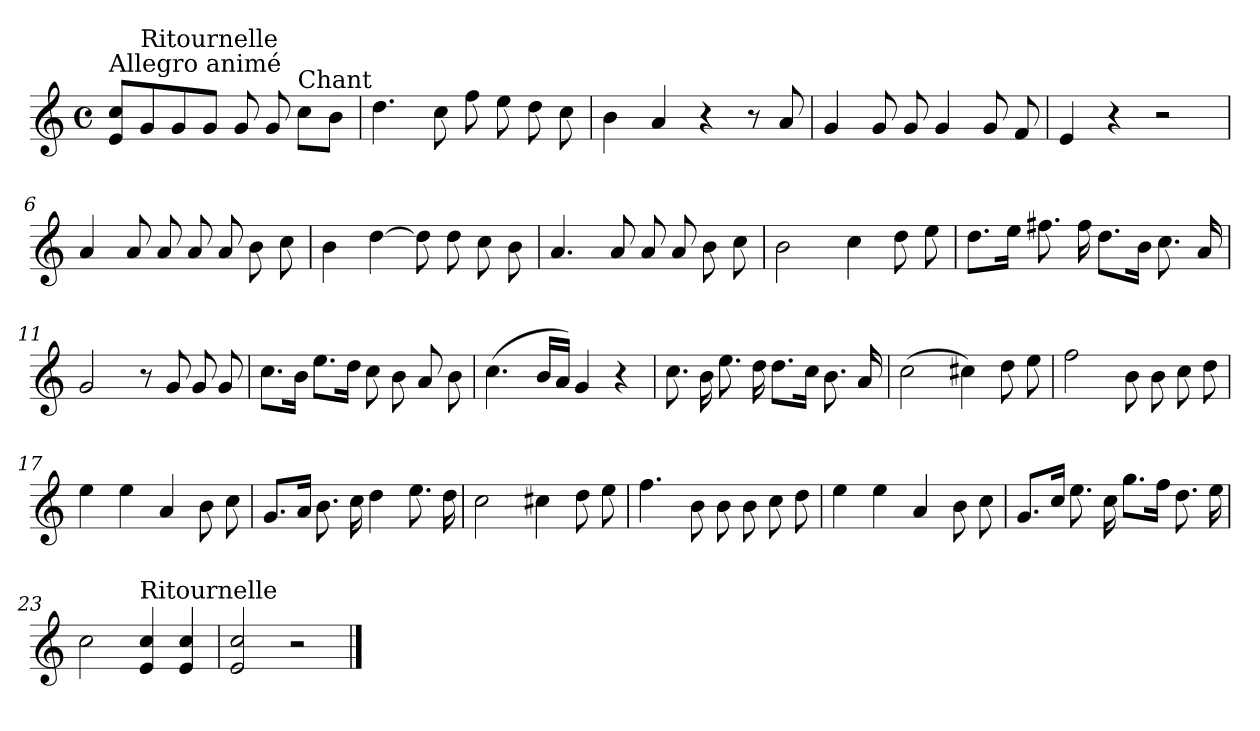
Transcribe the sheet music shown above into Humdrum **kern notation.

**kern
*part1
*staff1
*clefG2
*k[]
*C:
*M4/4
*met(c)
=1
!LO:TX:a:t=Allegro animé
8e/ 8cc/L
!LO:TX:a:t=Ritournelle
8g/
8g/
8g/J
8g/
8g/
!LO:TX:a:t=Chant
8cc\L
8b\J
=2
4.dd\
8cc\
8ff\
8ee\
8dd\
8cc\
=3
4b\
4a/
4r
8r
8a/
=4
4g/
8g/
8g/
4g/
8g/
8f/
=5
4e/
4r
2r
!!LO:LB:g=z
=6
4a/
8a/
8a/
8a/
8a/
8b\
8cc\
=7
4b\
[4dd\
8dd\]
8dd\
8cc\
8b\
=8
4.a/
8a/
8a/
8a/
8b\
8cc\
=9
2b\
4cc\
8dd\
8ee\
=10
8.dd\L
16ee\Jk
8.ff#X\
16ff#\
8.dd\L
16b\Jk
8.cc\
16a/
!!LO:LB:g=z
=11
2g/
8r
8g/
8g/
8g/
=12
8.cc\L
16b\Jk
8.ee\L
16dd\Jk
8cc\
8b\
8a/
8b\
=13
(>4.cc\
16b/LL
16a/JJ)
4g/
4r
=14
8.cc\
16b\
8.ee\
16dd\
8.dd\L
16cc\Jk
8.b\
16a/
=15
(>2cc\
4cc#X\)
8dd\
8ee\
!!LO:LB:g=z
=16
2ff\
8b\
8b\
8cc\
8dd\
=17
4ee\
4ee\
4a/
8b\
8cc\
=18
8.g/L
16a/Jk
8.b\
16cc\
4dd\
8.ee\
16dd\
=19
2cc\
4cc#X\
8dd\
8ee\
=20
4.ff\
8b\
8b\
8b\
8cc\
8dd\
=21
4ee\
4ee\
4a/
8b\
8cc\
!!LO:LB:g=z
=22
8.g/L
16cc/Jk
8.ee\
16cc\
8.gg\L
16ff\Jk
8.dd\
16ee\
=23
2cc\
!LO:TX:a:t=Ritournelle
4e/ 4cc/
4e/ 4cc/
=24
2e/ 2cc/
2r
==
*-
